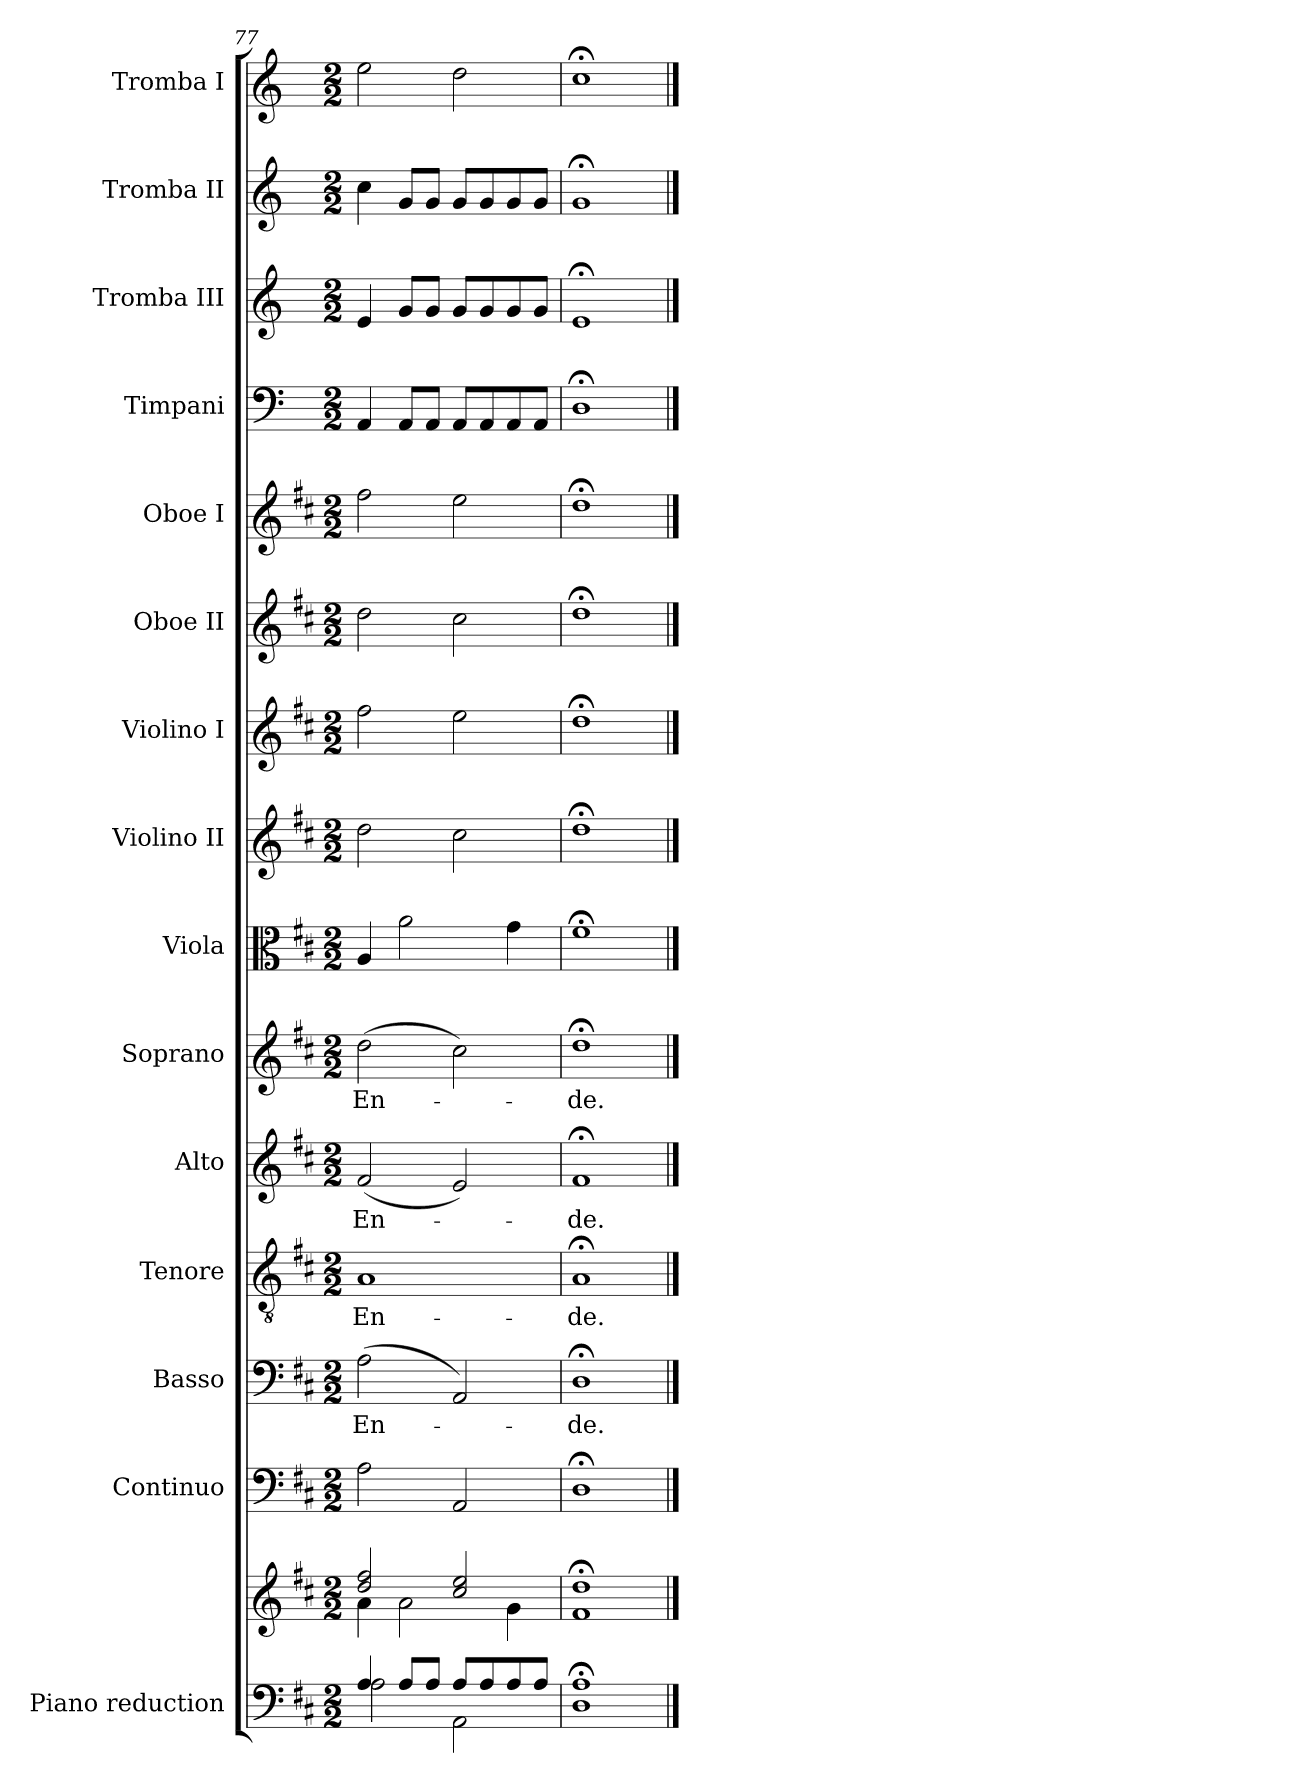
**kern	**kern	**kern	**kern	**text	**kern	**text	**kern	**text	**kern	**text	**kern	**kern	**kern	**kern	**kern	**kern	**kern	**kern	**kern
*part15	*part15	*part14	*part13	*part13	*part12	*part12	*part11	*part11	*part10	*part10	*part9	*part8	*part7	*part6	*part5	*part4	*part3	*part2	*part1
*staff16	*staff15	*staff14	*staff13	*staff13	*staff12	*staff12	*staff11	*staff11	*staff10	*staff10	*staff9	*staff8	*staff7	*staff6	*staff5	*staff4	*staff3	*staff2	*staff1
*I"Piano reduction	*	*I"Continuo	*I"Basso	*	*I"Tenore	*	*I"Alto	*	*I"Soprano	*	*I"Viola	*I"Violino II	*I"Violino I	*I"Oboe II	*I"Oboe I	*I"Timpani	*I"Tromba III	*I"Tromba II	*I"Tromba I
*I'Pno	*	*	*	*	*	*	*	*	*	*	*I'Vla	*I'Vln	*I'Vln	*I'Ob	*I'Ob	*I'Timp	*	*	*
*clefF4	*clefG2	*clefF4	*clefF4	*	*clefGv2	*	*clefG2	*	*clefG2	*	*clefC3	*clefG2	*clefG2	*clefG2	*clefG2	*clefF4	*clefG2	*clefG2	*clefG2
*	*	*	*	*	*	*	*	*	*	*	*	*	*	*	*	*	*ITrd-1c-2	*ITrd-1c-2	*ITrd-1c-2
*k[f#c#]	*k[f#c#]	*k[f#c#]	*k[f#c#]	*	*k[f#c#]	*	*k[f#c#]	*	*k[f#c#]	*	*k[f#c#]	*k[f#c#]	*k[f#c#]	*k[f#c#]	*k[f#c#]	*k[]	*k[f#c#]	*k[f#c#]	*k[f#c#]
*M2/2	*M2/2	*M2/2	*M2/2	*	*M2/2	*	*M2/2	*	*M2/2	*	*M2/2	*M2/2	*M2/2	*M2/2	*M2/2	*M2/2	*M2/2	*M2/2	*M2/2
=77	=77	=77	=77	=77	=77	=77	=77	=77	=77	=77	=77	=77	=77	=77	=77	=77	=77	=77	=77
*^	*^	*	*	*	*	*	*	*	*	*	*	*	*	*	*	*	*	*	*
!	!	!	!	!	!	!LO:LY:b	!	!LO:LY:b	!	!LO:LY:b	!	!LO:LY:b	!	!	!	!	!	!	!	!	!
4A/	2A\	2dd/ 2ff#/	4a\	2A\	(2A\	En-	1A	En-	(2f#/	En-	(2dd\	En-	4A/	2dd\	2ff#\	2dd\	2ff#\	4AA/	4f#/	4dd\	2ff#\
8A/L	.	.	2a\	.	.	.	.	.	.	.	.	.	2a\	.	.	.	.	8AA/L	8a/L	8a/L	.
8A/J	.	.	.	.	.	.	.	.	.	.	.	.	.	.	.	.	.	8AA/J	8a/J	8a/J	.
8A/L	2AA\	2cc#/ 2ee/	.	2AA/	2AA/)	.	.	.	2e/)	.	2cc#\)	.	.	2cc#\	2ee\	2cc#\	2ee\	8AA/L	8a/L	8a/L	2ee\
8A/	.	.	.	.	.	.	.	.	.	.	.	.	.	.	.	.	.	8AA/	8a/	8a/	.
8A/	.	.	4g\	.	.	.	.	.	.	.	.	.	4g\	.	.	.	.	8AA/	8a/	8a/	.
8A/J	.	.	.	.	.	.	.	.	.	.	.	.	.	.	.	.	.	8AA/J	8a/J	8a/J	.
=78	=78	=78	=78	=78	=78	=78	=78	=78	=78	=78	=78	=78	=78	=78	=78	=78	=78	=78	=78	=78	=78
!	!	!	!	!	!	!LO:LY:b	!	!LO:LY:b	!	!LO:LY:b	!	!LO:LY:b	!	!	!	!	!	!	!	!	!
1A;	1D	1dd;<	1f#	1D;<	1D;<	-de.	1A;<	-de.	1f#;<	-de.	1dd;<	-de.	1f#;<	1dd;<	1dd;<	1dd;<	1dd;<	1D;<	1f#;<	1a;<	1dd;<
*v	*v	*	*	*	*	*	*	*	*	*	*	*	*	*	*	*	*	*	*	*	*
*	*v	*v	*	*	*	*	*	*	*	*	*	*	*	*	*	*	*	*	*	*
==	==	==	==	==	==	==	==	==	==	==	==	==	==	==	==	==	==	==	==
*-	*-	*-	*-	*-	*-	*-	*-	*-	*-	*-	*-	*-	*-	*-	*-	*-	*-	*-	*-
